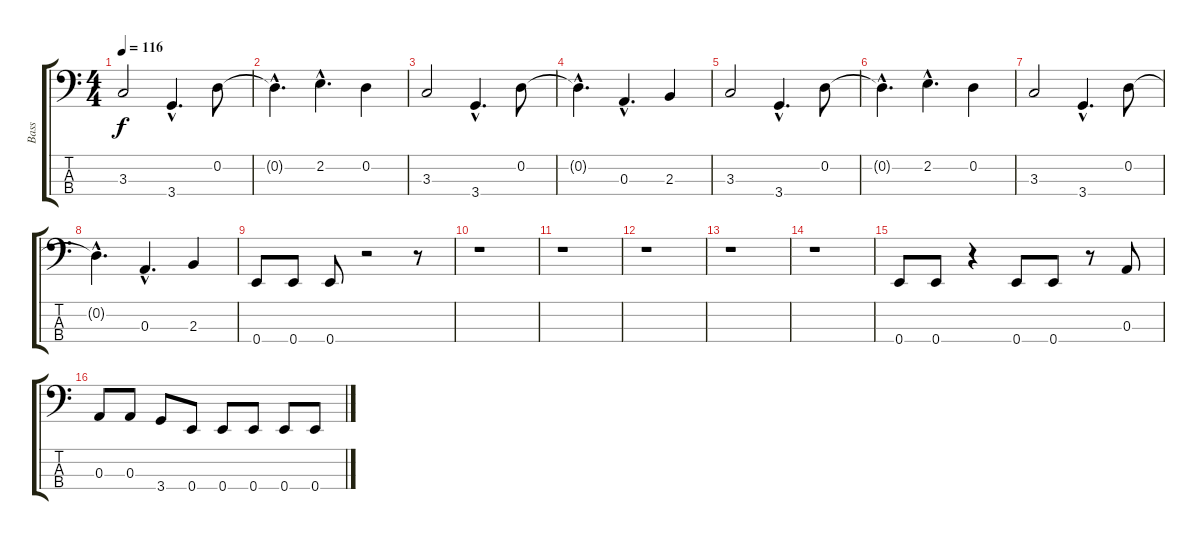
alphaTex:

\track ("Bass" "Bass") {instrument fretlessbass}
\staff {score tabs}
\tuning (G2 D2 A1 E1) {hide}
\ts (4 4)
\tempo 116
\clef f4
\ks c
3.3.2{dy f} 3.4{hac}.4{d} 0.2.8 |
0.2{hac t}.4{d} 2.2{hac}.4{d} 0.2.4 |
3.3.2 3.4{hac}.4{d} 0.2.8 |
0.2{hac t}.4{d} 0.3{hac}.4{d} 2.3.4 |
3.3.2 3.4{hac}.4{d} 0.2.8 |
0.2{hac t}.4{d} 2.2{hac}.4{d} 0.2.4 |
3.3.2 3.4{hac}.4{d} 0.2.8 |
0.2{hac t}.4{d} 0.3{hac}.4{d} 2.3.4 |
0.4.8 0.4.8 0.4.8 r.2 r.8 |
r.1 |
r.1 |
r.1 |
r.1 |
r.1 |
0.4.8 0.4.8 r.4 0.4.8 0.4.8 r.8 0.3.8 |
0.3.8 0.3.8 3.4.8 0.4.8 0.4.8 0.4.8 0.4.8 0.4.8
